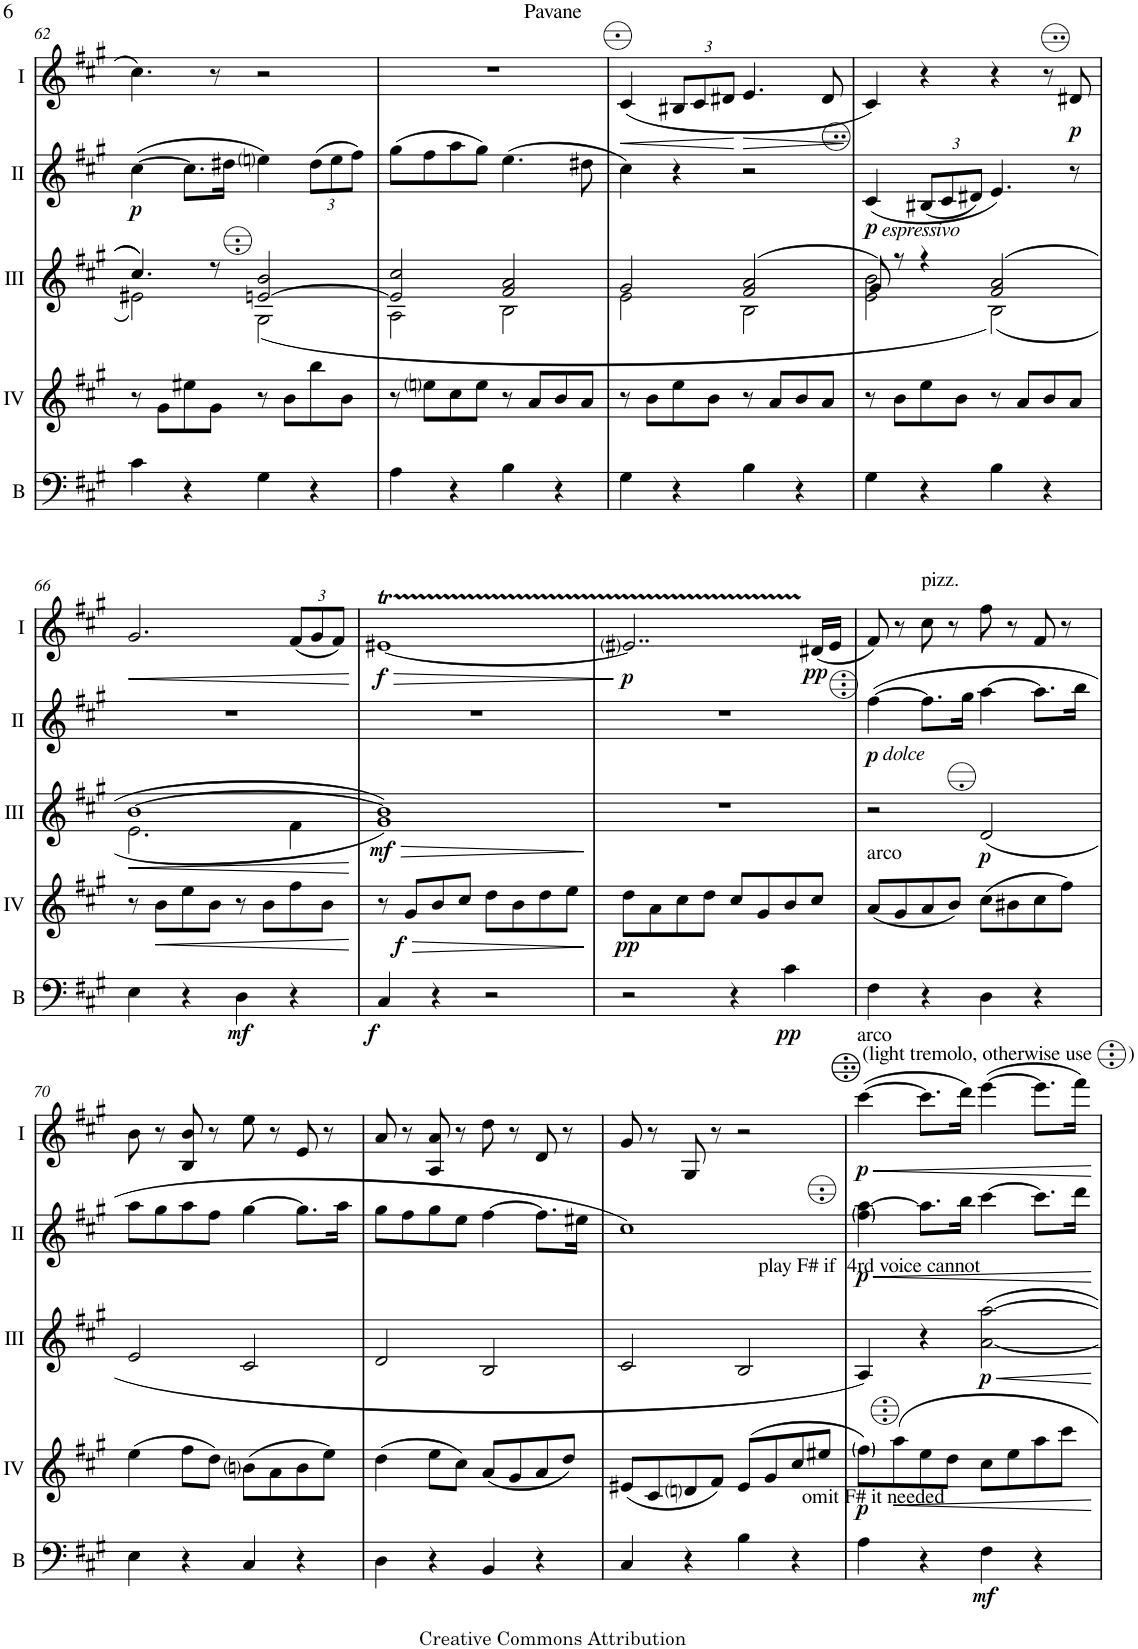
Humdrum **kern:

**kern	**dynam	**kern	**dynam	**kern	**dynam	**kern	**dynam	**kern	**dynam
*part5	*part5	*part4	*part4	*part3	*part3	*part2	*part2	*part1	*part1
*staff5	*staff5	*staff4	*staff4	*staff3	*staff3	*staff2	*staff2	*staff1	*staff1
*I"Bass	*	*I"Acc. 4	*	*I"Acc. 3	*	*I"Acc. 2	*	*I"Acc. 1	*
*I'B	*	*	*	*	*	*	*	*	*
!!LO:PB:g=z
*clefF4	*	*clefG2	*	*clefG2	*	*clefG2	*	*clefG2	*
*Trd7c12	*	*Trd7c12	*	*	*	*	*	*	*
*k[f#c#g#]	*	*k[f#c#g#]	*	*k[f#c#g#]	*	*k[f#c#g#]	*	*k[f#c#g#]	*
*M4/4	*	*M4/4	*	*M4/4	*	*M4/4	*	*M4/4	*
*met(c)	*	*met(c)	*	*met(c)	*	*met(c)	*	*met(c)	*
=62	=62	=62	=62	=62	=62	=62	=62	=62	=62
*	*	*	*	*^	*	*	*	*	*
!	!	!	!	!	!	!	!	!LO:DY:b	!	!
4c#\	.	8r	.	4.c#/	2E#X\	.	([4c#\	p	4.cc#\	.
.	.	8g#\L	.	.	.	.	.	.	.	.
4r	.	8ee#X\	.	.	.	.	8.c#\L]	.	.	.
.	.	8g#\J	.	8r	.	.	.	.	8r	.
.	.	.	.	.	.	.	16d#X\Jk	.	.	.
4G#\	.	8r	.	[2En/ 2B/	(2GG#\	.	4eni\)	.	2r	.
.	.	8b\L	.	.	.	.	.	.	.	.
*	*	*	*	*	*	*	*Xbrackettup	*	*	*
4r	.	8bb\	.	.	.	.	(12d#\L	.	.	.
.	.	.	.	.	.	.	12e\	.	.	.
.	.	8b\J	.	.	.	.	.	.	.	.
.	.	.	.	.	.	.	12f#\J)	.	.	.
=63	=63	=63	=63	=63	=63	=63	=63	=63	=63	=63
4A\	.	8r	.	2E/] 2c#/	2AA\	.	(8g#\L	.	1r	.
.	.	8eeni\L	.	.	.	.	8f#\	.	.	.
4r	.	8cc#\	.	.	.	.	8a\	.	.	.
.	.	8ee\J	.	.	.	.	8g#\J)	.	.	.
4B\	.	8r	.	2F#/ 2A/	2BB\	.	(4.e\	.	.	.
.	.	8a/L	.	.	.	.	.	.	.	.
4r	.	8b/	.	.	.	.	.	.	.	.
.	.	8a/J	.	.	.	.	8d#X\	.	.	.
=64	=64	=64	=64	=64	=64	=64	=64	=64	=64	=64
!	!	!	!	!	!	!	!	!	!	!LO:HP:b
4G#\	.	8r	.	2G#/	2E\	.	4c#\)	.	(4c#/	<
.	.	8b\L	.	.	.	.	.	.	.	.
*	*	*	*	*	*	*	*	*	*Xbrackettup	*
4r	.	8ee\	.	.	.	.	4r	.	12B#X/L	.
.	.	.	.	.	.	.	.	.	12c#/	.
.	.	8b\J	.	.	.	.	.	.	.	.
.	.	.	.	.	.	.	.	.	12d#X/J	.
!	!	!	!	!	!	!	!	!	!	!LO:HP:n=1:b
4B\	.	8r	.	(2F#/ 2A/	2BB\	.	2r	.	4.e/	[ >
.	.	8a/L	.	.	.	.	.	.	.	.
4r	.	8b/	.	.	.	.	.	.	.	.
.	.	8a/J	.	.	.	.	.	.	8d#/	.
*	*	*	*	*v	*v	*	*	*	*	*
.	.	.	.	.	.	.	.	.	]
=65	=65	=65	=65	=65	=65	=65	=65	=65	=65
*	*	*	*	*^	*	*	*	*	*
!	!	!	!	!	!	!	!LO:TX:b:i:t=espressivo	!	!	!
!	!	!	!	!	!	!	!	!LO:DY:b	!	!
4G#\	.	8r	.	8G#/)	2E\ 2B\	.	(4c#/	p	4c#/)	.
.	.	8b\L	.	8r	.	.	.	.	.	.
4r	.	8ee\	.	4r	.	.	(12B#X/L	.	4r	.
.	.	.	.	.	.	.	12c#/	.	.	.
.	.	8b\J	.	.	.	.	.	.	.	.
.	.	.	.	.	.	.	12d#X/J)	.	.	.
4B\	.	8r	.	(2F#/ 2A/	(2BB\)	.	4.e/)	.	4r	.
.	.	8a/L	.	.	.	.	.	.	.	.
4r	.	8b/	.	.	.	.	.	.	8r	.
!	!	!	!	!	!	!	!	!	!	!LO:DY:b
.	.	8a/J	.	.	.	.	8r	.	8d#X/	p
!!LO:LB:g=z
=66	=66	=66	=66	=66	=66	=66	=66	=66	=66	=66
!	!	!	!	!	!	!LO:HP:b	!	!	!	!LO:HP:b
4E\	.	8r	.	[1B	2.E\	<	1r	.	2.g#/	<
!	!	!	!LO:HP:b	!	!	!	!	!	!	!
.	.	8b\L	<	.	.	.	.	.	.	.
4r	.	8ee\	.	.	.	.	.	.	.	.
.	.	8b\J	.	.	.	.	.	.	.	.
!	!LO:DY:b	!	!	!	!	!	!	!	!	!
4D\	mf	8r	.	.	.	.	.	.	.	.
.	.	8b\L	.	.	.	.	.	.	.	.
4r	.	8ff#\	.	.	4F#\	.	.	.	(12f#/L	.
.	.	.	.	.	.	.	.	.	12g#/	.
.	.	8b\J	.	.	.	.	.	.	.	.
.	.	.	.	.	.	.	.	.	12f#/J)	.
*	*	*	*	*v	*v	*	*	*	*	*
.	.	.	[	.	[	.	.	.	[
=67	=67	=67	=67	=67	=67	=67	=67	=67	=67
!	!LO:DY:b	!	!	!	!LO:HP:b	!	!	!	!LO:HP:b
*	*	*	*	*^	*	*	*	*	*
!	!	!	!	!	!	!LO:DY:n=1:b	!	!	!	!LO:DY:n=1:b
4C#/	f	8r	.	1B])	1G#)	> mf	1r	.	[1e#Xt	> f
!	!	!	!LO:HP:b	!	!	!	!	!	!	!
!	!	!	!LO:DY:n=1:b	!	!	!	!	!	!	!
.	.	8g#/L	> f	.	.	.	.	.	.	.
4r	.	8b/	.	.	.	.	.	.	.	.
.	.	8cc#/J	.	.	.	.	.	.	.	.
2r	.	8dd\L	.	.	.	.	.	.	.	.
.	.	8b\	.	.	.	.	.	.	.	.
.	.	8dd\	.	.	.	.	.	.	.	.
.	.	8ee\J	.	.	.	.	.	.	.	.
*	*	*	*	*v	*v	*	*	*	*	*
.	.	.	]	.	]	.	.	.	]
=68	=68	=68	=68	=68	=68	=68	=68	=68	=68
!	!	!	!LO:DY:b	!	!	!	!	!	!LO:DY:b
2r	.	8dd\L	pp	1r	.	1r	.	2..e#iTTT/]	p
.	.	8a\	.	.	.	.	.	.	.
.	.	8cc#\	.	.	.	.	.	.	.
.	.	8dd\J	.	.	.	.	.	.	.
4r	.	8cc#/L	.	.	.	.	.	.	.
.	.	8g#/	.	.	.	.	.	.	.
!	!LO:DY:b	!	!	!	!	!	!	!	!
4c#\	pp	8b/	.	.	.	.	.	.	.
!	!	!	!	!	!	!	!	!	!LO:DY:b
.	.	8cc#/J	.	.	.	.	.	(16d#X/LL	pp
.	.	.	.	.	.	.	.	16e#/JJ	.
=69	=69	=69	=69	=69	=69	=69	=69	=69	=69
!	!	!	!	!	!	!LO:TX:b:i:t=dolce	!	!	!
!	!	!LO:TX:a:t=arco	!	!	!	!	!	!	!
!	!	!	!	!	!	!	!LO:DY:b	!	!
4F#\	.	(8a/L	.	2r	.	([4f#\	p	8f#/)	.
.	.	8g#/	.	.	.	.	.	8r	.
!	!	!	!	!	!	!	!	!LO:TX:a:t=pizz.	!
4r	.	8a/	.	.	.	8.f#\L]	.	8cc#\	.
.	.	8b/J)	.	.	.	.	.	8r	.
.	.	.	.	.	.	16g#\Jk	.	.	.
!	!	!	!	!	!LO:DY:b	!	!	!	!
4D\	.	(8cc#\L	.	(2D/	p	[4a\	.	8ff#\	.
.	.	8b#X\	.	.	.	.	.	8r	.
4r	.	8cc#\	.	.	.	8.a\L]	.	8f#/	.
.	.	8ff#\J)	.	.	.	.	.	8r	.
.	.	.	.	.	.	16b\Jk	.	.	.
!!LO:LB:g=z
=70	=70	=70	=70	=70	=70	=70	=70	=70	=70
4E\	.	(4ee\	.	2E/	.	8a\L	.	8b\	.
.	.	.	.	.	.	8g#\	.	8r	.
4r	.	8ff#\L	.	.	.	8a\	.	8B/ 8b/	.
.	.	8dd\J)	.	.	.	8f#\J	.	8r	.
4C#/	.	(8bni\L	.	2C#/	.	[4g#\	.	8ee\	.
.	.	8a\	.	.	.	.	.	8r	.
4r	.	8b\	.	.	.	8.g#\L]	.	8e/	.
.	.	8ee\J)	.	.	.	.	.	8r	.
.	.	.	.	.	.	16a\Jk	.	.	.
=71	=71	=71	=71	=71	=71	=71	=71	=71	=71
4D\	.	(4dd\	.	2D/	.	8g#\L	.	8a/	.
.	.	.	.	.	.	8f#\	.	8r	.
4r	.	8ee\L	.	.	.	8g#\	.	8A/ 8a/	.
.	.	8cc#\J)	.	.	.	8e\J	.	8r	.
4BB/	.	(8a/L	.	2BB/	.	[4f#\	.	8dd\	.
.	.	8g#/	.	.	.	.	.	8r	.
4r	.	8a/	.	.	.	8.f#\L]	.	8d/	.
.	.	8dd/J)	.	.	.	.	.	8r	.
.	.	.	.	.	.	16e#X\Jk	.	.	.
=72	=72	=72	=72	=72	=72	=72	=72	=72	=72
4C#/	.	(8e#X/L	.	2C#/	.	1c#)	.	8g#/	.
.	.	8c#/	.	.	.	.	.	8r	.
4r	.	8dni/	.	.	.	.	.	8G#/	.
.	.	8f#/J)	.	.	.	.	.	8r	.
4B\	.	(>8e#/L	.	2BB/	.	.	.	2r	.
.	.	8g#/	.	.	.	.	.	.	.
4r	.	8cc#/	.	.	.	.	.	.	.
.	.	8ee#X/J	.	.	.	.	.	.	.
=73	=73	=73	=73	=73	=73	=73	=73	=73	=73
!	!	!	!	!	!	!	!	!LO:TX:a:t=(light tremolo, otherwise use       )	!
!	!	!	!	!	!	!	!	!LO:TX:a:t=arco	!
!	!	!	!	!	!	!LO:TX:b:t=play F# if  4rd voice cannot	!	!	!
!	!	!LO:TX:b:t=omit F# it needed	!	!	!	!	!	!	!
!	!	!	!LO:DY:b	!	!	!	!LO:HP:b	!	!LO:HP:b
!	!	!	!	!	!	!	!LO:DY:n=1:b	!	!LO:DY:n=1:b
4A\	.	8ff#\L)	p	4AA/)	.	4f#\ [4a\	< p	([4cc#\	< p
!	!	!	!LO:HP:b	!	!	!	!	!	!
.	.	8aa\	<	.	.	.	.	.	.
4r	.	8ee\	.	4r	.	8.a\L]	.	8.cc#\L]	.
.	.	8dd\J	.	.	.	.	.	.	.
.	.	.	.	.	.	16b\Jk	.	16dd\Jk)	.
!	!LO:DY:b	!	!	!	!LO:HP:b	!	!	!	!
!	!	!	!	!	!LO:DY:n=1:b	!	!	!	!
4F#\	mf	8cc#\L	.	[2A\ [2a\	< p	[4cc#\	.	([4ee\	.
.	.	8ee\	.	.	.	.	.	.	.
4r	.	8aa\	.	.	.	8.cc#\L]	.	8.ee\L]	.
.	.	8ccc#\J	.	.	.	.	.	.	.
.	.	.	.	.	.	16dd\Jk	.	16ff#\Jk)	.
.	.	.	[	.	[	.	[	.	[
=	=	=	=	=	=	=	=	=	=
*-	*-	*-	*-	*-	*-	*-	*-	*-	*-
